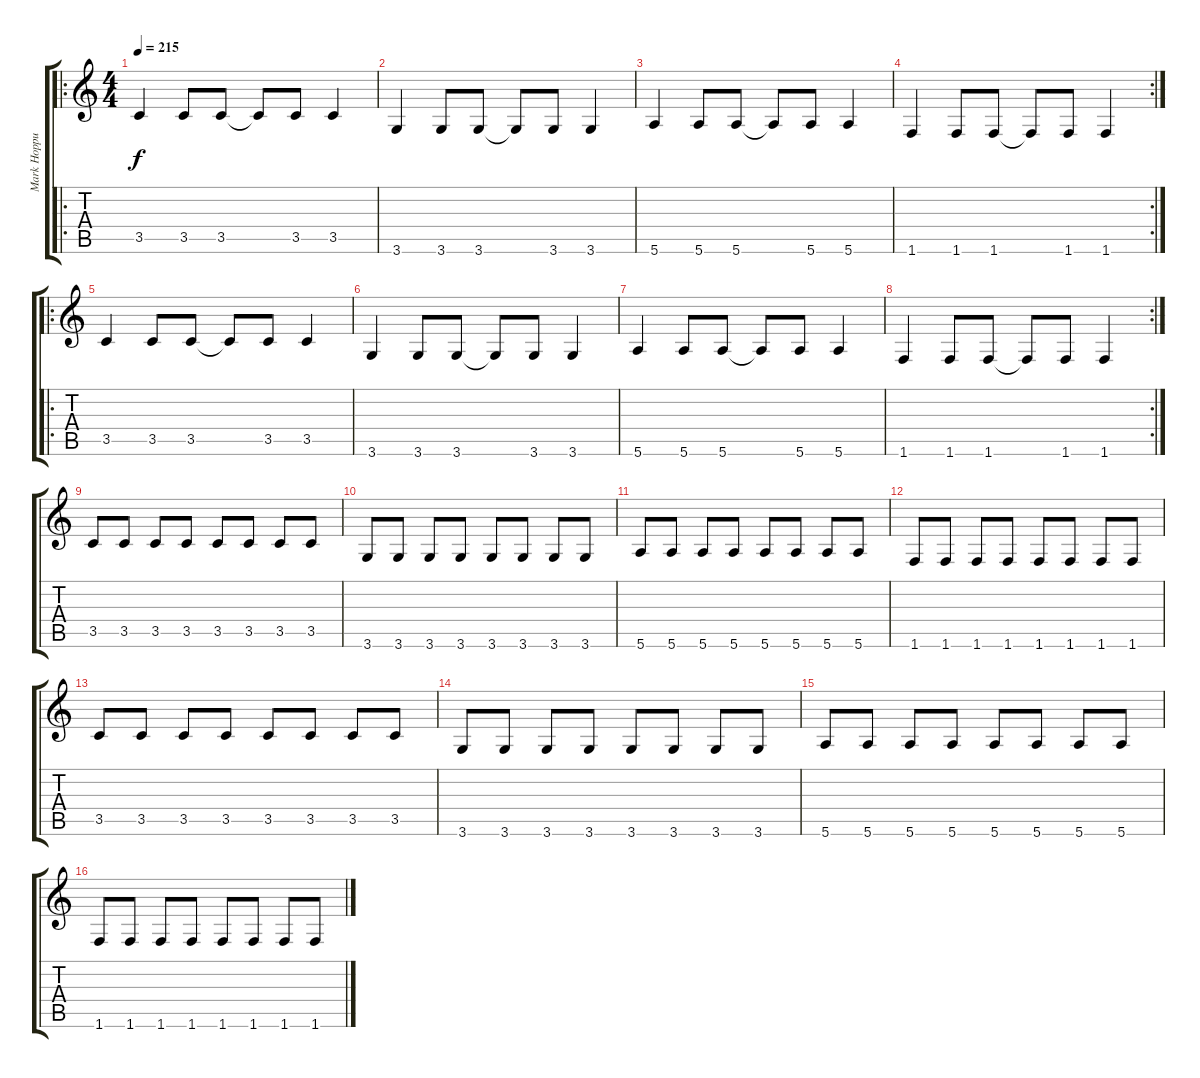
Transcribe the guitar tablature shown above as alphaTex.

\track ("Mark Hoppus" "Mark Hoppu") {instrument electricbasspick}
\staff {score tabs}
\tuning (E4 B3 G3 D3 A2 E2) {hide}
\ro
\ts (4 4)
\tempo 215
\clef g2
\ks c
3.5.4{dy f} 3.5.8 3.5.8 3.5{t}.8 3.5.8 3.5.4 |
3.6.4 3.6.8 3.6.8 3.6{t}.8 3.6.8 3.6.4 |
5.6.4 5.6.8 5.6.8 5.6{t}.8 5.6.8 5.6.4 |
\rc 2
1.6.4 1.6.8 1.6.8 1.6{t}.8 1.6.8 1.6.4 |
\ro
3.5.4 3.5.8 3.5.8 3.5{t}.8 3.5.8 3.5.4 |
3.6.4 3.6.8 3.6.8 3.6{t}.8 3.6.8 3.6.4 |
5.6.4 5.6.8 5.6.8 5.6{t}.8 5.6.8 5.6.4 |
\rc 2
1.6.4 1.6.8 1.6.8 1.6{t}.8 1.6.8 1.6.4 |
3.5.8 3.5.8 3.5.8 3.5.8 3.5.8 3.5.8 3.5.8 3.5.8 |
3.6.8 3.6.8 3.6.8 3.6.8 3.6.8 3.6.8 3.6.8 3.6.8 |
5.6.8 5.6.8 5.6.8 5.6.8 5.6.8 5.6.8 5.6.8 5.6.8 |
1.6.8 1.6.8 1.6.8 1.6.8 1.6.8 1.6.8 1.6.8 1.6.8 |
3.5.8 3.5.8 3.5.8 3.5.8 3.5.8 3.5.8 3.5.8 3.5.8 |
3.6.8 3.6.8 3.6.8 3.6.8 3.6.8 3.6.8 3.6.8 3.6.8 |
5.6.8 5.6.8 5.6.8 5.6.8 5.6.8 5.6.8 5.6.8 5.6.8 |
1.6.8 1.6.8 1.6.8 1.6.8 1.6.8 1.6.8 1.6.8 1.6.8
